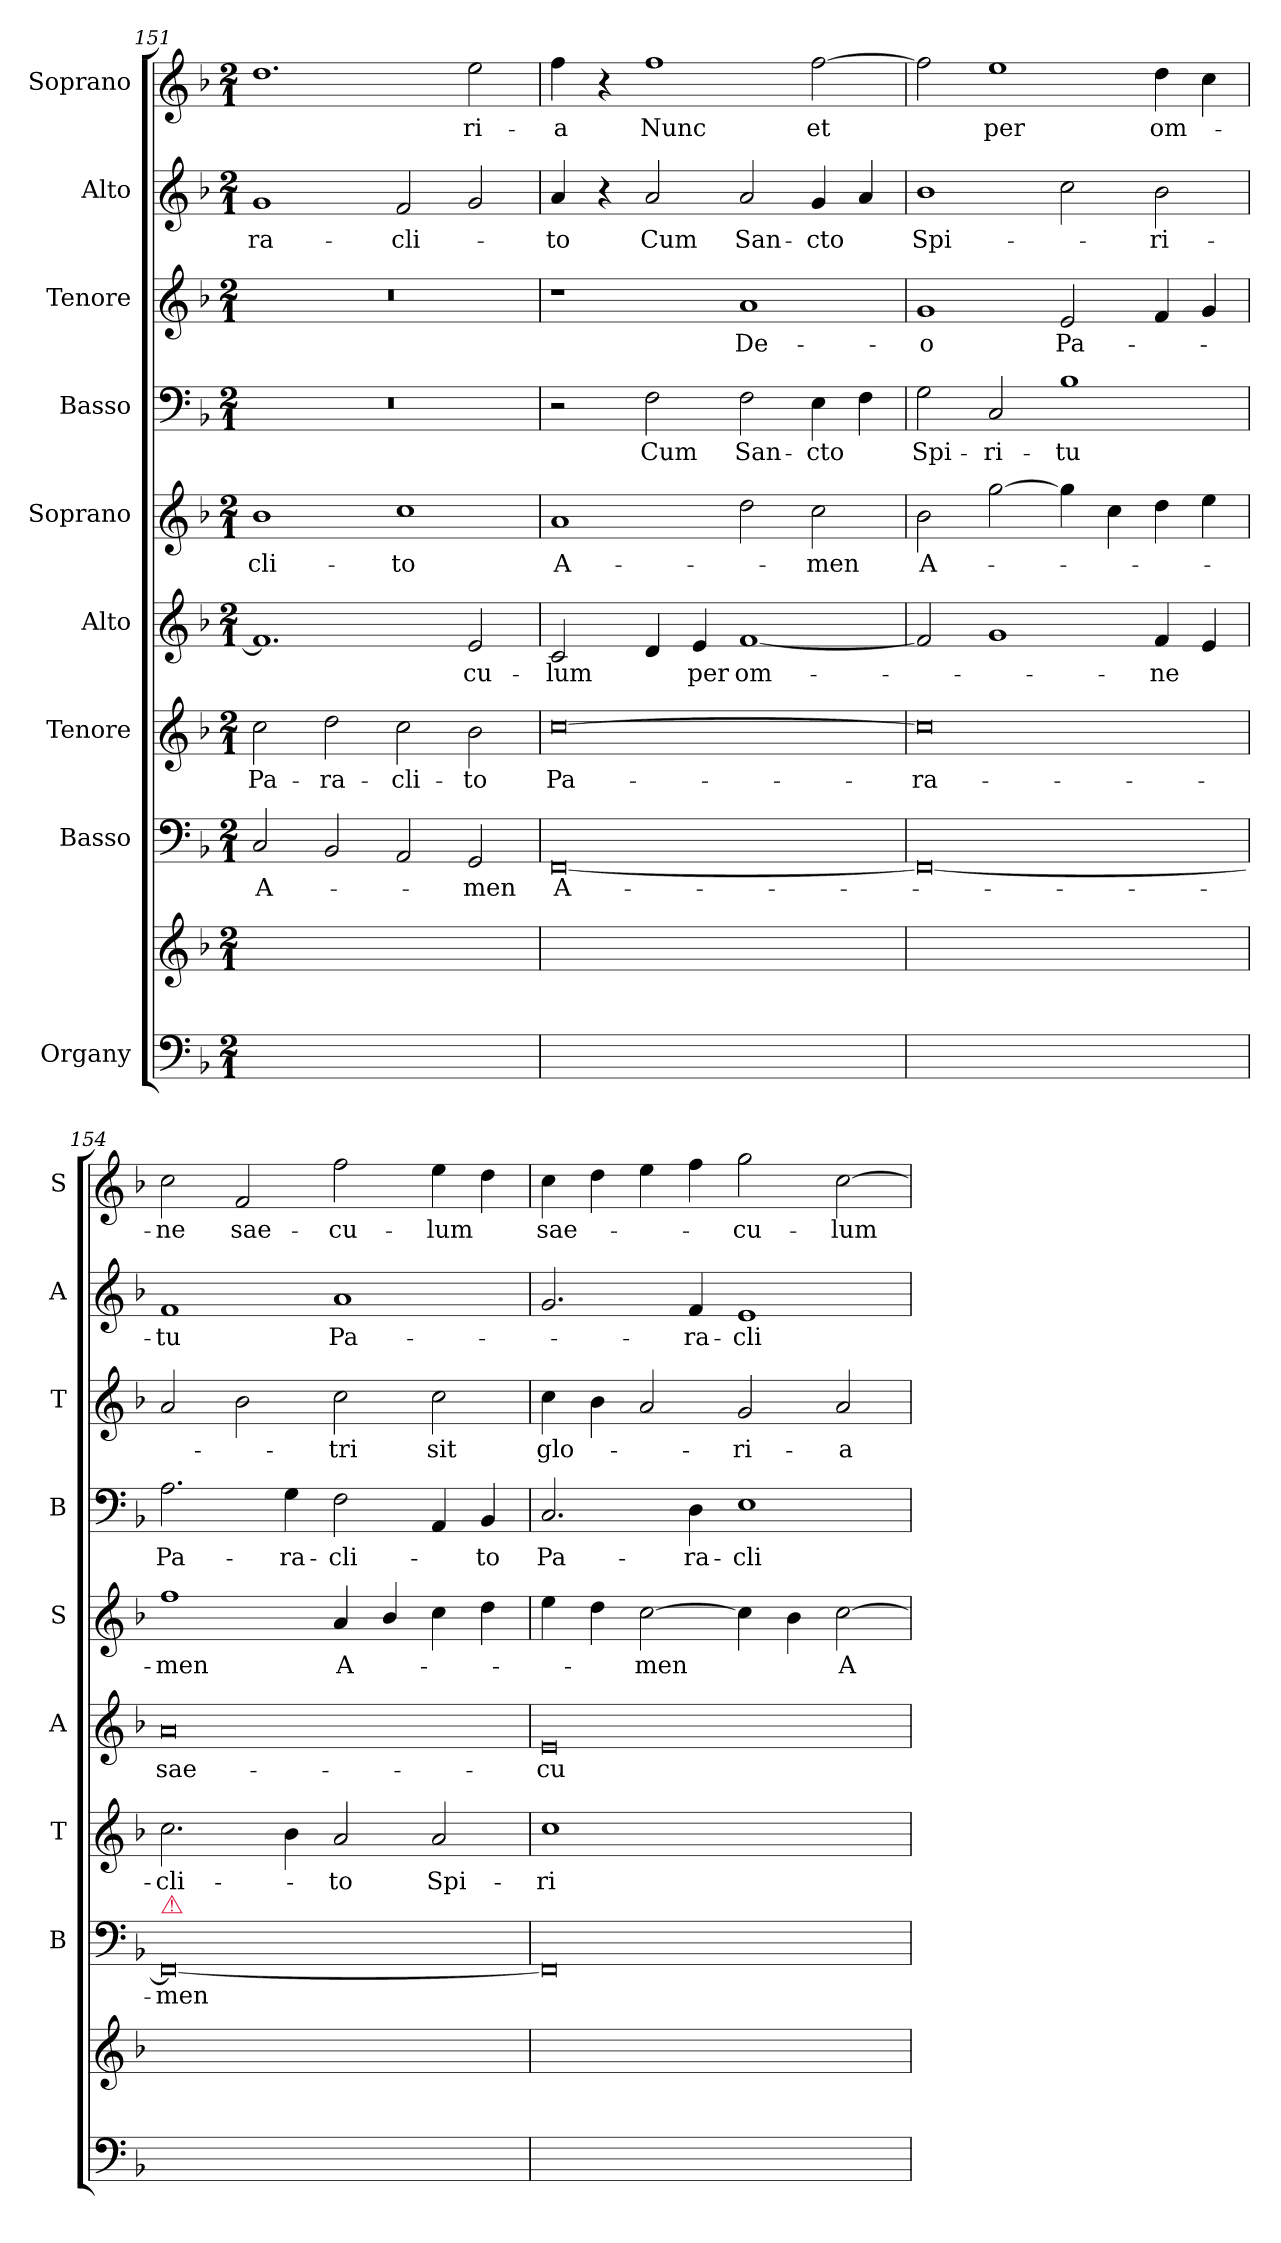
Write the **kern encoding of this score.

**kern	**kern	**kern	**text	**kern	**text	**kern	**text	**kern	**text	**kern	**text	**kern	**text	**kern	**text	**kern	**text
*part9	*part9	*part8	*part8	*part7	*part7	*part6	*part6	*part5	*part5	*part4	*part4	*part3	*part3	*part2	*part2	*part1	*part1
*staff10	*staff9	*staff8	*staff8	*staff7	*staff7	*staff6	*staff6	*staff5	*staff5	*staff4	*staff4	*staff3	*staff3	*staff2	*staff2	*staff1	*staff1
*I"Organy	*	*I"Basso	*	*I"Tenore	*	*I"Alto	*	*I"Soprano	*	*I"Basso	*	*I"Tenore	*	*I"Alto	*	*I"Soprano	*
*	*	*I'B	*	*I'T	*	*I'A	*	*I'S	*	*I'B	*	*I'T	*	*I'A	*	*I'S	*
*clefF4	*clefG2	*clefF4	*	*clefG2	*	*clefG2	*	*clefG2	*	*clefF4	*	*clefG2	*	*clefG2	*	*clefG2	*
*	*	*	*	*ITrd7c12	*	*	*	*	*	*	*	*ITrd7c12	*	*	*	*	*
*k[b-]	*k[b-]	*k[b-]	*	*k[b-]	*	*k[b-]	*	*k[b-]	*	*k[b-]	*	*k[b-]	*	*k[b-]	*	*k[b-]	*
*M2/1	*M2/1	*M2/1	*	*M2/1	*	*M2/1	*	*M2/1	*	*M2/1	*	*M2/1	*	*M2/1	*	*M2/1	*
=151	=151	=151	=151	=151	=151	=151	=151	=151	=151	=151	=151	=151	=151	=151	=151	=151	=151
0ryy	0ryy	2C/	A-	2c\	Pa-	1.f/]	.	1b-\	-cli-	0r	.	0r	.	1g/	-ra-	1.dd\	.
.	.	2BB-/	.	2d\	-ra-	.	.	.	.	.	.	.	.	.	.	.	.
.	.	2AA/	.	2c\	-cli-	.	.	1cc\	-to	.	.	.	.	2f/	-cli-	.	.
.	.	2GG/	-men	2B-\	-to	2e/	-cu-	.	.	.	.	.	.	2g/	.	2ee\	-ri-
=152	=152	=152	=152	=152	=152	=152	=152	=152	=152	=152	=152	=152	=152	=152	=152	=152	=152
0ryy	0ryy	[>0FF/	A-	[0c\	Pa-	2c/	-lum	1a/	A-	2r	.	1r	.	4a/	-to	4ff\	-a
.	.	.	.	.	.	.	.	.	.	.	.	.	.	4r	.	4r	.
.	.	.	.	.	.	4d/	.	.	.	2F\	Cum	.	.	2a/	Cum	1ff\	Nunc
.	.	.	.	.	.	4e/	per	.	.	.	.	.	.	.	.	.	.
.	.	.	.	.	.	[1f/	om-	2dd\	.	2F\	San-	1A/	De-	2a/	San-	.	.
.	.	.	.	.	.	.	.	2cc\	-men	4E\	-cto	.	.	4g/	-cto	[2ff\	et
.	.	.	.	.	.	.	.	.	.	4F\	.	.	.	4a/	.	.	.
=153	=153	=153	=153	=153	=153	=153	=153	=153	=153	=153	=153	=153	=153	=153	=153	=153	=153
0ryy	0ryy	0FF/_>	.	0c\]	-ra-	2f/]	.	2b-\	A-	2G\	Spi-	1G/	-o	1b-\	Spi-	2ff\]	.
.	.	.	.	.	.	1g/	.	[2gg\	.	2C/	-ri-	.	.	.	.	1ee\	per
.	.	.	.	.	.	.	.	4gg\]	.	1B-\	-tu	2E/	Pa-	2cc\	.	.	.
.	.	.	.	.	.	.	.	4cc\	.	.	.	.	.	.	.	.	.
.	.	.	.	.	.	4f/	-ne	4dd\	.	.	.	4F/	.	2b-\	-ri-	4dd\	om-
.	.	.	.	.	.	4e/	.	4ee\	.	.	.	4G/	.	.	.	4cc\	.
=154	=154	=154	=154	=154	=154	=154	=154	=154	=154	=154	=154	=154	=154	=154	=154	=154	=154
!	!	!LO:TX:a:color=crimson:t=⚠	!	!	!	!	!	!	!	!	!	!	!	!	!	!	!
0ryy	0ryy	0FF/_	-men	2.c\	-cli-	0a/	sae-	1ff\	-men	2.A\	Pa-	2A/	.	1f/	-tu	2cc\	-ne
.	.	.	.	.	.	.	.	.	.	.	.	2B-\	.	.	.	2f/	sae-
.	.	.	.	4B-\	.	.	.	.	.	4G\	-ra-	.	.	.	.	.	.
.	.	.	.	2A/	-to	.	.	4a/	A-	2F\	-cli-	2c\	-tri	1a/	Pa-	2ff\	-cu-
.	.	.	.	.	.	.	.	4b-/	.	.	.	.	.	.	.	.	.
.	.	.	.	2A/	Spi-	.	.	4cc\	.	4AA/	.	2c\	sit	.	.	4ee\	-lum
.	.	.	.	.	.	.	.	4dd\	.	4BB-/	-to	.	.	.	.	4dd\	.
=155	=155	=155	=155	=155	=155	=155	=155	=155	=155	=155	=155	=155	=155	=155	=155	=155	=155
!	!	!	!	!LO:N:vis=1	!	!	!	!	!	!	!	!	!	!	!	!	!
0ryy	0ryy	0FF/]	.	0c\	-ri-	0e/	-cu-	4ee\	.	2.C/	Pa-	4c\	glo-	2.g/	.	4cc\	sae-
.	.	.	.	.	.	.	.	4dd\	.	.	.	4B-\	.	.	.	4dd\	.
.	.	.	.	.	.	.	.	[2cc\	-men	.	.	2A/	.	.	.	4ee\	.
.	.	.	.	.	.	.	.	.	.	4D\	-ra-	.	.	4f/	-ra-	4ff\	.
.	.	.	.	.	.	.	.	4cc\]	.	1E\	-cli-	2G/	-ri-	1e/	-cli-	2gg\	-cu-
.	.	.	.	.	.	.	.	4b-\	.	.	.	.	.	.	.	.	.
.	.	.	.	.	.	.	.	[2cc\	A-	.	.	2A/	-a	.	.	[2cc\	-lum
=	=	=	=	=	=	=	=	=	=	=	=	=	=	=	=	=	=
*-	*-	*-	*-	*-	*-	*-	*-	*-	*-	*-	*-	*-	*-	*-	*-	*-	*-
